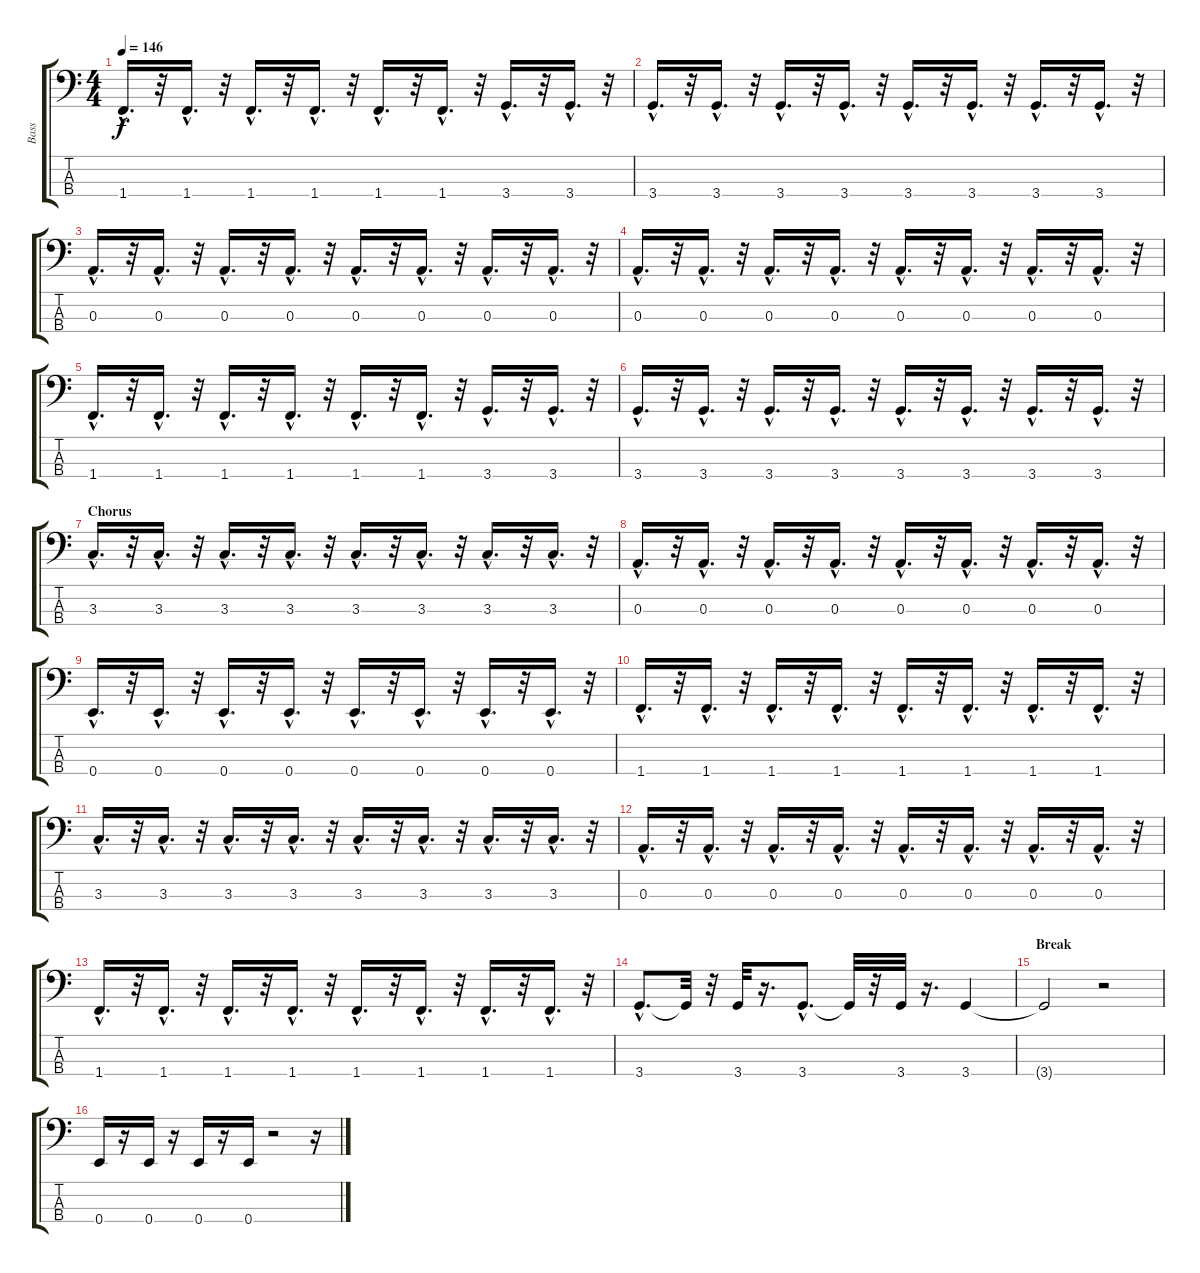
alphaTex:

\track ("Bass" "Bass") {instrument electricbasspick}
\staff {score tabs}
\tuning (G2 D2 A1 E1) {hide}
\ts (4 4)
\tempo 146
\clef f4
\ks c
1.4{hac}.16{d dy f} r.32 1.4{hac}.16{d} r.32 1.4{hac}.16{d} r.32 1.4{hac}.16{d} r.32 1.4{hac}.16{d} r.32 1.4{hac}.16{d} r.32 3.4{hac}.16{d} r.32 3.4{hac}.16{d} r.32 |
3.4{hac}.16{d} r.32 3.4{hac}.16{d} r.32 3.4{hac}.16{d} r.32 3.4{hac}.16{d} r.32 3.4{hac}.16{d} r.32 3.4{hac}.16{d} r.32 3.4{hac}.16{d} r.32 3.4{hac}.16{d} r.32 |
0.3{hac}.16{d} r.32 0.3{hac}.16{d} r.32 0.3{hac}.16{d} r.32 0.3{hac}.16{d} r.32 0.3{hac}.16{d} r.32 0.3{hac}.16{d} r.32 0.3{hac}.16{d} r.32 0.3{hac}.16{d} r.32 |
0.3{hac}.16{d} r.32 0.3{hac}.16{d} r.32 0.3{hac}.16{d} r.32 0.3{hac}.16{d} r.32 0.3{hac}.16{d} r.32 0.3{hac}.16{d} r.32 0.3{hac}.16{d} r.32 0.3{hac}.16{d} r.32 |
1.4{hac}.16{d} r.32 1.4{hac}.16{d} r.32 1.4{hac}.16{d} r.32 1.4{hac}.16{d} r.32 1.4{hac}.16{d} r.32 1.4{hac}.16{d} r.32 3.4{hac}.16{d} r.32 3.4{hac}.16{d} r.32 |
3.4{hac}.16{d} r.32 3.4{hac}.16{d} r.32 3.4{hac}.16{d} r.32 3.4{hac}.16{d} r.32 3.4{hac}.16{d} r.32 3.4{hac}.16{d} r.32 3.4{hac}.16{d} r.32 3.4{hac}.16{d} r.32 |
\section ("" "Chorus")
3.3{hac}.16{d} r.32 3.3{hac}.16{d} r.32 3.3{hac}.16{d} r.32 3.3{hac}.16{d} r.32 3.3{hac}.16{d} r.32 3.3{hac}.16{d} r.32 3.3{hac}.16{d} r.32 3.3{hac}.16{d} r.32 |
0.3{hac}.16{d} r.32 0.3{hac}.16{d} r.32 0.3{hac}.16{d} r.32 0.3{hac}.16{d} r.32 0.3{hac}.16{d} r.32 0.3{hac}.16{d} r.32 0.3{hac}.16{d} r.32 0.3{hac}.16{d} r.32 |
0.4{hac}.16{d} r.32 0.4{hac}.16{d} r.32 0.4{hac}.16{d} r.32 0.4{hac}.16{d} r.32 0.4{hac}.16{d} r.32 0.4{hac}.16{d} r.32 0.4{hac}.16{d} r.32 0.4{hac}.16{d} r.32 |
1.4{hac}.16{d} r.32 1.4{hac}.16{d} r.32 1.4{hac}.16{d} r.32 1.4{hac}.16{d} r.32 1.4{hac}.16{d} r.32 1.4{hac}.16{d} r.32 1.4{hac}.16{d} r.32 1.4{hac}.16{d} r.32 |
3.3{hac}.16{d} r.32 3.3{hac}.16{d} r.32 3.3{hac}.16{d} r.32 3.3{hac}.16{d} r.32 3.3{hac}.16{d} r.32 3.3{hac}.16{d} r.32 3.3{hac}.16{d} r.32 3.3{hac}.16{d} r.32 |
0.3{hac}.16{d} r.32 0.3{hac}.16{d} r.32 0.3{hac}.16{d} r.32 0.3{hac}.16{d} r.32 0.3{hac}.16{d} r.32 0.3{hac}.16{d} r.32 0.3{hac}.16{d} r.32 0.3{hac}.16{d} r.32 |
1.4{hac}.16{d} r.32 1.4{hac}.16{d} r.32 1.4{hac}.16{d} r.32 1.4{hac}.16{d} r.32 1.4{hac}.16{d} r.32 1.4{hac}.16{d} r.32 1.4{hac}.16{d} r.32 1.4{hac}.16{d} r.32 |
3.4{hac}.8{d} 3.4{t}.32 r.32 3.4.32 r.16{d} 3.4{hac}.8{d} 3.4{t}.32 r.32 3.4.32 r.16{d} 3.4.4 |
\section ("" "Break")
3.4{t}.2 r.2 |
0.4.16 r.16 0.4.16 r.16 0.4.16 r.16 0.4.16 r.2 r.16
